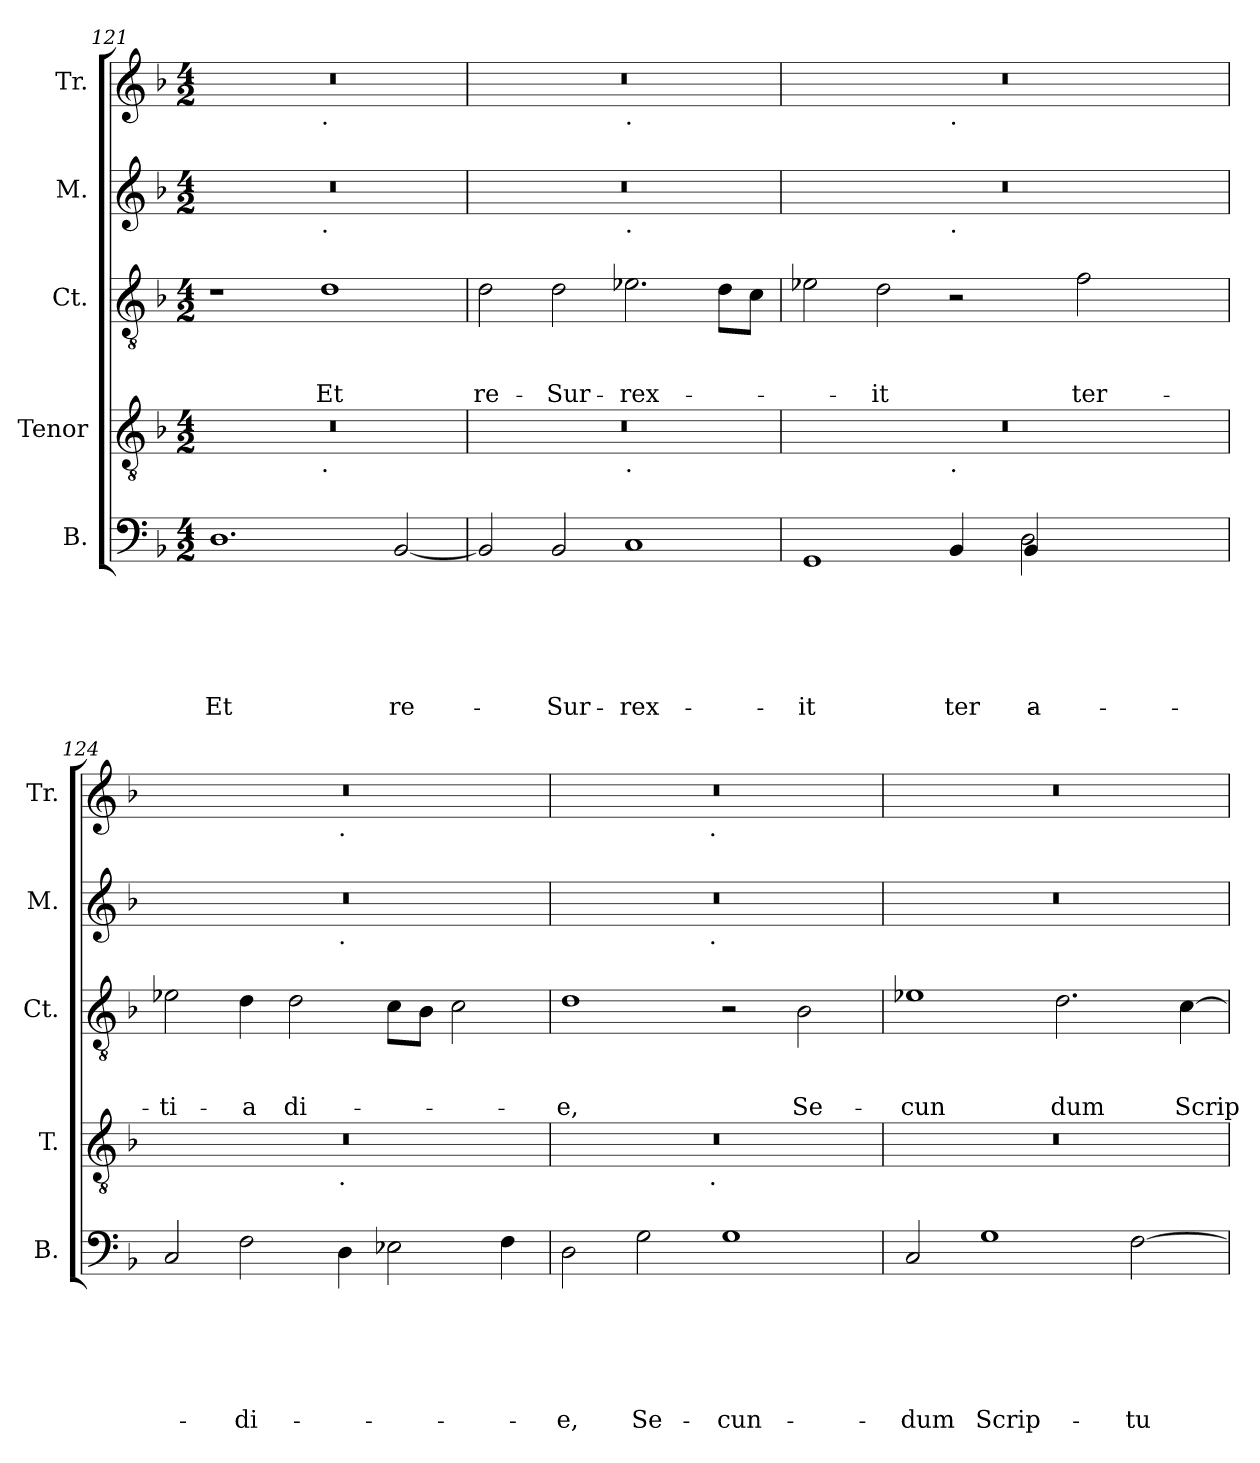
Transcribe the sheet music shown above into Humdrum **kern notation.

**kern	**text	**text	**text	**text	**text	**text	**kern	**kern	**text	**text	**text	**kern	**kern
*part5	*part5	*part5	*part5	*part5	*part5	*part5	*part4	*part3	*part3	*part3	*part3	*part2	*part1
*staff5	*staff5	*staff5	*staff5	*staff5	*staff5	*staff5	*staff4	*staff3	*staff3	*staff3	*staff3	*staff2	*staff1
*I"B.	*	*	*	*	*	*	*I"Tenor	*I"Ct.	*	*	*	*I"M.	*I"Tr.
*I'B.	*	*	*	*	*	*	*I'T.	*I'Ct.	*	*	*	*I'M.	*I'Tr.
!!LO:LB:g=z
*clefF4	*	*	*	*	*	*	*clefGv2	*clefGv2	*	*	*	*clefG2	*clefG2
*k[b-]	*	*	*	*	*	*	*k[b-]	*k[b-]	*	*	*	*k[b-]	*k[b-]
*F:	*	*	*	*	*	*	*F:	*F:	*	*	*	*F:	*F:
*M4/2	*	*	*	*	*	*	*M4/2	*M4/2	*	*	*	*M4/2	*M4/2
=121	=121	=121	=121	=121	=121	=121	=121	=121	=121	=121	=121	=121	=121
!	!	!	!	!	!	!LO:LY:b	!	!	!	!	!	!	!
*	*	*	*	*	*	*	*^	*	*	*	*	*^	*^
1.D	.	.	.	.	.	Et	0r	1ryy	1r	.	.	.	0r	1ryy	0r	1ryy
!	!	!	!	!	!	!	!	!	!	!	!	!	!	!	!	!LO:TX:b:t=.
!	!	!	!	!	!	!	!	!	!	!	!	!	!	!LO:TX:b:t=.	!	!
!	!	!	!	!	!	!	!	!LO:TX:b:t=.	!	!	!	!	!	!	!	!
!	!	!	!	!	!	!	!	!	!	!	!	!LO:LY:b	!	!	!	!
.	.	.	.	.	.	.	.	1ryy	1d	.	.	Et	.	1ryy	.	1ryy
!	!	!	!	!	!	!LO:LY:b	!	!	!	!	!	!	!	!	!	!
[<2BB-/	.	.	.	.	.	re-	.	.	.	.	.	.	.	.	.	.
=122	=122	=122	=122	=122	=122	=122	=122	=122	=122	=122	=122	=122	=122	=122	=122	=122
!	!	!	!	!	!	!	!	!	!	!	!	!LO:LY:b	!	!	!	!
2BB-/]	.	.	.	.	.	.	0r	1ryy	2d\	.	.	re-	0r	1ryy	0r	1ryy
!	!	!	!	!	!	!LO:LY:b	!	!	!	!	!	!LO:LY:b	!	!	!	!
2BB-/	.	.	.	.	.	-Sur-	.	.	2d\	.	.	-Sur-	.	.	.	.
!	!	!	!	!	!	!	!	!	!	!	!	!	!	!	!	!LO:TX:b:t=.
!	!	!	!	!	!	!	!	!	!	!	!	!	!	!LO:TX:b:t=.	!	!
!	!	!	!	!	!	!	!	!LO:TX:b:t=.	!	!	!	!	!	!	!	!
!	!	!	!	!	!	!LO:LY:b	!	!	!	!	!	!LO:LY:b	!	!	!	!
1C	.	.	.	.	.	-rex-	.	1ryy	2.e-X\	.	.	-rex-	.	1ryy	.	1ryy
.	.	.	.	.	.	.	.	.	8d\L	.	.	.	.	.	.	.
.	.	.	.	.	.	.	.	.	8c\J	.	.	.	.	.	.	.
=123	=123	=123	=123	=123	=123	=123	=123	=123	=123	=123	=123	=123	=123	=123	=123	=123
!	!	!	!	!	!	!LO:LY:b	!	!	!	!	!	!	!	!	!	!
*^	*	*	*	*	*	*	*	*	*	*	*	*	*	*	*	*
*	*^	*	*	*	*	*	*	*	*	*	*	*	*	*	*	*	*
1GG	1ryy	1ryy	.	.	.	.	.	-it	0r	1ryy	2e->\	.	.	.	0r	1ryy	0r	1ryy
!	!	!	!	!	!	!	!	!	!	!	!	!	!	!LO:LY:b	!	!	!	!
.	.	.	.	.	.	.	.	.	.	.	2d\	.	.	-it	.	.	.	.
!	!	!	!	!	!	!	!	!	!	!	!	!	!	!	!	!	!	!LO:TX:b:t=.
!	!	!	!	!	!	!	!	!	!	!	!	!	!	!	!	!LO:TX:b:t=.	!	!
!	!	!	!	!	!	!	!	!	!	!LO:TX:b:t=.	!	!	!	!	!	!	!	!
!	!	!	!	!	!	!	!	!LO:LY:b	!	!	!	!	!	!	!	!	!	!
4BB-/	4ryy	4ryy	.	.	.	.	.	ter-	.	1ryy	2r	.	.	.	.	1ryy	.	1ryy
8ryy	16.ryy	16.ryy	.	.	.	.	.	.	.	.	.	.	.	.	.	.	.	.
!	!	!	!	!	!	!	!	!LO:LY:b	!	!	!	!	!	!	!	!	!	!
!	!	!	!	!	!	!	!	!LO:LY:b	!	!	!	!	!	!	!	!	!	!
.	4BB-/	2D\	.	.	.	.	.	-a	.	.	.	.	.	.	.	.	.	.
32ryy	.	.	.	.	.	.	.	.	.	.	.	.	.	.	.	.	.	.
2ryy	.	.	.	.	.	.	.	.	.	.	.	.	.	.	.	.	.	.
!	!	!	!	!	!	!	!	!	!	!	!	!	!	!LO:LY:b	!	!	!	!
.	.	.	.	.	.	.	.	.	.	.	2f\	.	.	ter-	.	.	.	.
.	8ryy	.	.	.	.	.	.	.	.	.	.	.	.	.	.	.	.	.
.	32ryy	.	.	.	.	.	.	.	.	.	.	.	.	.	.	.	.	.
.	4ryy	.	.	.	.	.	.	.	.	.	.	.	.	.	.	.	.	.
.	.	8ryy	.	.	.	.	.	.	.	.	.	.	.	.	.	.	.	.
16.ryy	.	.	.	.	.	.	.	.	.	.	.	.	.	.	.	.	.	.
.	.	32ryy	.	.	.	.	.	.	.	.	.	.	.	.	.	.	.	.
=124	=124	=124	=124	=124	=124	=124	=124	=124	=124	=124	=124	=124	=124	=124	=124	=124	=124	=124
!	!	!	!	!	!	!	!	!	!	!	!	!	!	!LO:LY:b	!	!	!	!
*v	*v	*v	*	*	*	*	*	*	*	*	*	*	*	*	*	*	*	*
2C/	.	.	.	.	.	.	0r	1ryy	2e-X\	.	.	-ti-	0r	1ryy	0r	1ryy
!	!	!	!	!	!	!LO:LY:b	!	!	!	!	!	!LO:LY:b	!	!	!	!
2F\	.	.	.	.	.	di-	.	.	4d\	.	.	-a	.	.	.	.
!	!	!	!	!	!	!	!	!	!	!	!	!LO:LY:b	!	!	!	!
.	.	.	.	.	.	.	.	.	2d\	.	.	di-	.	.	.	.
!	!	!	!	!	!	!	!	!	!	!	!	!	!	!	!	!LO:TX:b:t=.
!	!	!	!	!	!	!	!	!	!	!	!	!	!	!LO:TX:b:t=.	!	!
!	!	!	!	!	!	!	!	!LO:TX:b:t=.	!	!	!	!	!	!	!	!
4D\	.	.	.	.	.	.	.	1ryy	.	.	.	.	.	1ryy	.	1ryy
2E-X\	.	.	.	.	.	.	.	.	8c\L	.	.	.	.	.	.	.
.	.	.	.	.	.	.	.	.	8B-\J	.	.	.	.	.	.	.
.	.	.	.	.	.	.	.	.	2c\	.	.	.	.	.	.	.
4F\	.	.	.	.	.	.	.	.	.	.	.	.	.	.	.	.
=125	=125	=125	=125	=125	=125	=125	=125	=125	=125	=125	=125	=125	=125	=125	=125	=125
!	!	!	!	!	!	!LO:LY:b	!	!	!	!	!	!LO:LY:b	!	!	!	!
2D\	.	.	.	.	.	-e,	0r	2ryy	1d	.	.	-e,	0r	2ryy	0r	2ryy
!	!	!	!	!	!	!LO:LY:b	!	!	!	!	!	!	!	!	!	!
2G\	.	.	.	.	.	Se-	.	4...ryy	.	.	.	.	.	4...ryy	.	4...ryy
!	!	!	!	!	!	!	!	!	!	!	!	!	!	!	!	!LO:TX:b:t=.
!	!	!	!	!	!	!	!	!	!	!	!	!	!	!LO:TX:b:t=.	!	!
!	!	!	!	!	!	!	!	!LO:TX:b:t=.	!	!	!	!	!	!	!	!
.	.	.	.	.	.	.	.	1ryy	.	.	.	.	.	1ryy	.	1ryy
!	!	!	!	!	!	!LO:LY:b	!	!	!	!	!	!	!	!	!	!
1G	.	.	.	.	.	-cun-	.	.	2r	.	.	.	.	.	.	.
!	!	!	!	!	!	!	!	!	!	!	!	!LO:LY:b	!	!	!	!
.	.	.	.	.	.	.	.	.	2B-\	.	.	Se-	.	.	.	.
.	.	.	.	.	.	.	.	32ryy	.	.	.	.	.	32ryy	.	32ryy
!!LO:LB:g=z
=126	=126	=126	=126	=126	=126	=126	=126	=126	=126	=126	=126	=126	=126	=126	=126	=126
!	!	!	!	!	!	!LO:LY:b	!	!	!	!	!	!LO:LY:b	!	!	!	!
*	*	*	*	*	*	*	*	*	*	*	*	*	*v	*v	*	*
*	*	*	*	*	*	*	*v	*v	*	*	*	*	*	*v	*v
2C/	.	.	.	.	.	-dum	0r	1e-X	.	.	-cun	0r	0r
!	!	!	!	!	!	!LO:LY:b	!	!	!	!	!	!	!
1G	.	.	.	.	.	Scrip-	.	.	.	.	.	.	.
!	!	!	!	!	!	!	!	!	!	!	!LO:LY:b	!	!
.	.	.	.	.	.	.	.	2.d\	.	.	dum	.	.
!	!	!	!	!	!	!LO:LY:b	!	!	!	!	!	!	!
[>2F\	.	.	.	.	.	-tu-	.	.	.	.	.	.	.
!	!	!	!	!	!	!	!	!	!	!	!LO:LY:b	!	!
.	.	.	.	.	.	.	.	[>4c\	.	.	Scrip-	.	.
=	=	=	=	=	=	=	=	=	=	=	=	=	=
*-	*-	*-	*-	*-	*-	*-	*-	*-	*-	*-	*-	*-	*-
